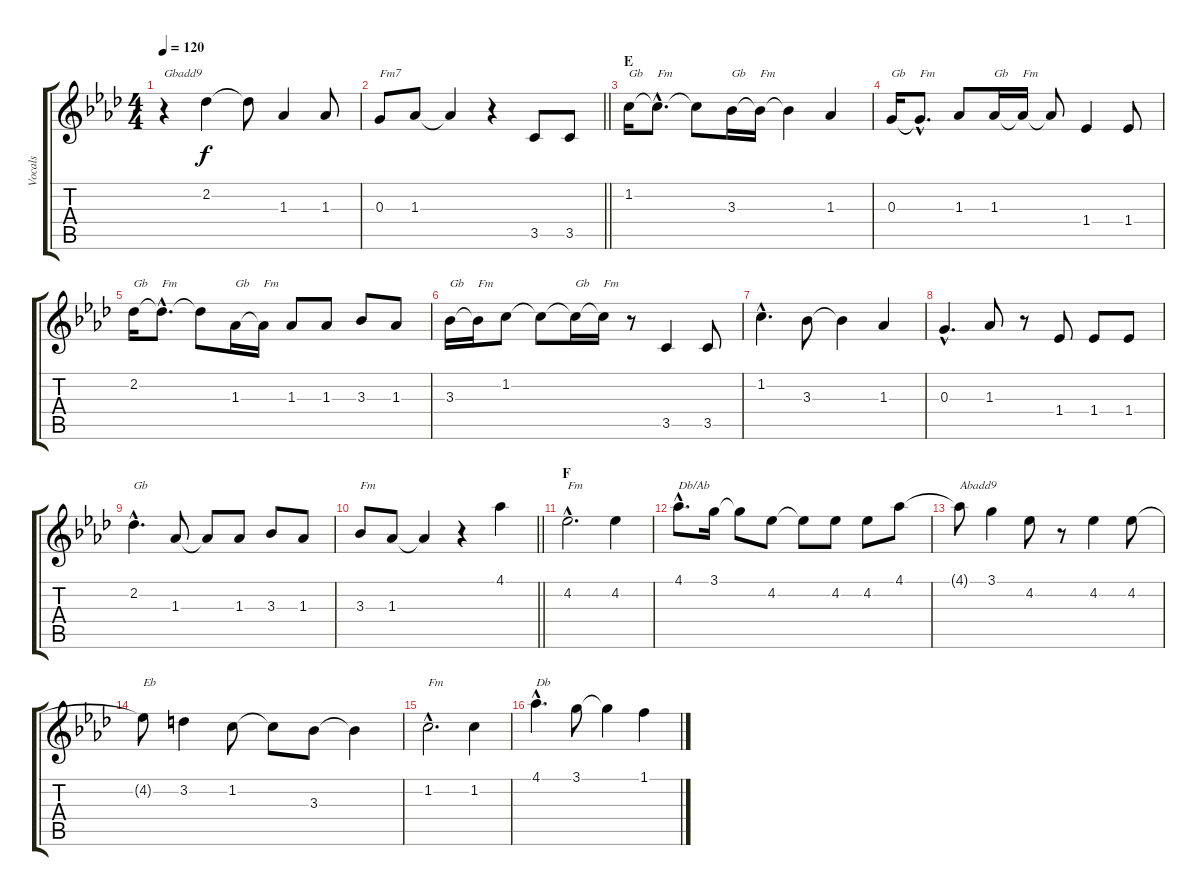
\track ("Vocals" "Vocals") {instrument ocarina}
\staff {score tabs}
\tuning (E5 B4 G4 D4 A3 E3) {hide}
\ts (4 4)
\tempo 120
\clef g2
\ks fminor
r.4{txt "Gbadd9" dy f} 2.2.4 2.2{t}.8 1.3.4 1.3.8 |
\barLineRight lightlight
0.3.8{txt "Fm7"} 1.3.8 1.3{t}.4 r.4 3.5.8 3.5.8 |
\section ("" "E")
1.2.16{txt "Gb"} 1.2{hac t}.8{d txt "Fm"} 1.2{t}.8 3.3.16{txt "Gb"} 3.3{t}.16{txt "Fm"} 3.3{t}.4 1.3.4 |
0.3.16{txt "Gb"} 0.3{hac t}.8{d txt "Fm"} 1.3.8 1.3.16{txt "Gb"} 1.3{t}.16{txt "Fm"} 1.3{t}.8 1.4.4 1.4.8 |
2.2.16{txt "Gb"} 2.2{hac t}.8{d txt "Fm"} 2.2{t}.8 1.3.16{txt "Gb"} 1.3{t}.16{txt "Fm"} 1.3.8 1.3.8 3.3.8 1.3.8 |
3.3.16{txt "Gb"} 3.3{t}.16{txt "Fm"} 1.2.8 1.2{t}.8 1.2{t}.16{txt "Gb"} 1.2{t}.16{txt "Fm"} r.8 3.5.4 3.5.8 |
1.2{hac}.4{d} 3.3.8 3.3{t}.4 1.3.4 |
0.3{hac}.4{d} 1.3.8 r.8 1.4.8 1.4.8 1.4.8 |
2.2{hac}.4{d txt "Gb"} 1.3.8 1.3{t}.8 1.3.8 3.3.8 1.3.8 |
\barLineRight lightlight
3.3.8{txt "Fm"} 1.3.8 1.3{t}.4 r.4 4.1.4 |
\section ("" "F")
4.2{hac}.2{d txt "Fm"} 4.2.4 |
4.1{hac}.8{d txt "Db/Ab"} 3.1.16 3.1{t}.8 4.2.8 4.2{t}.8 4.2.8 4.2.8 4.1.8 |
4.1{t}.8{txt "Abadd9"} 3.1.4 4.2.8 r.8 4.2.4 4.2.8 |
4.2{t}.8{txt "Eb"} 3.2.4 1.2.8 1.2{t}.8 3.3.8 3.3{t}.4 |
1.2{hac}.2{d txt "Fm"} 1.2.4 |
4.1{hac}.4{d txt "Db"} 3.1.8 3.1{t}.4 1.1.4
